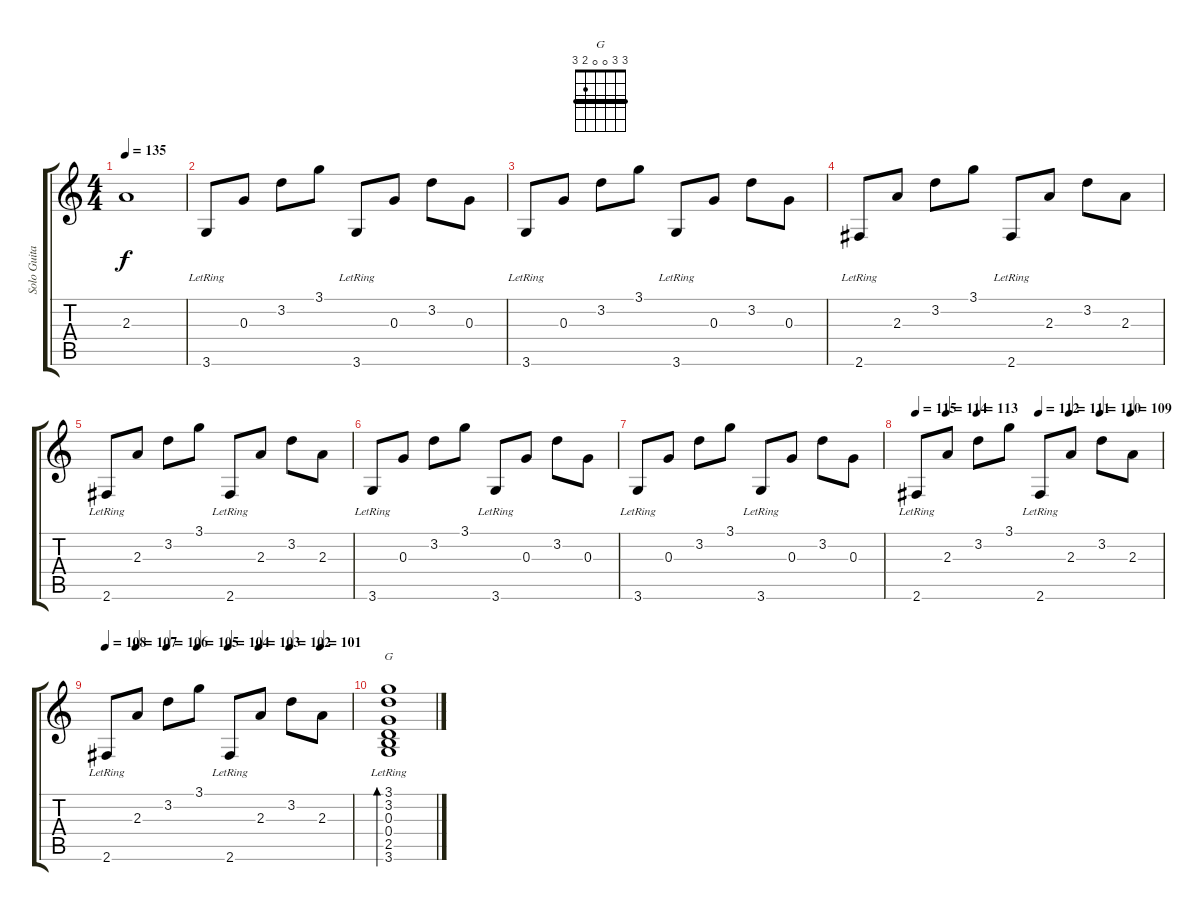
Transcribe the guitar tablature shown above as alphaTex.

\track ("Solo Guitar" "Solo Guita") {instrument acousticguitarnylon}
\staff {score tabs}
\tuning (E4 B3 G3 D3 A2 E2) {hide}
\chord ("G" 3 3 0 0 2 3) {barre 3}
\ts (4 4)
\tempo 135
\clef g2
\ks c
2.3{t}.1{dy f} |
3.6{lr}.8 0.3.8 3.2.8 3.1.8 3.6{lr}.8 0.3.8 3.2.8 0.3.8 |
3.6{lr}.8 0.3.8 3.2.8 3.1.8 3.6{lr}.8 0.3.8 3.2.8 0.3.8 |
2.6{lr}.8 2.3.8 3.2.8 3.1.8 2.6{lr}.8 2.3.8 3.2.8 2.3.8 |
2.6{lr}.8 2.3.8 3.2.8 3.1.8 2.6{lr}.8 2.3.8 3.2.8 2.3.8 |
3.6{lr}.8 0.3.8 3.2.8 3.1.8 3.6{lr}.8 0.3.8 3.2.8 0.3.8 |
3.6{lr}.8 0.3.8 3.2.8 3.1.8 3.6{lr}.8 0.3.8 3.2.8 0.3.8 |
\tempo 115
\tempo (114 0.125)
\tempo (113 0.25)
\tempo (112 0.5)
\tempo (111 0.625)
\tempo (110 0.75)
\tempo (109 0.875)
2.6{lr}.8 2.3.8 3.2.8 3.1.8 2.6{lr}.8 2.3.8 3.2.8 2.3.8 |
\tempo 108
\tempo (107 0.125)
\tempo (106 0.25)
\tempo (105 0.375)
\tempo (104 0.5)
\tempo (103 0.625)
\tempo (102 0.75)
\tempo (101 0.875)
2.6{lr}.8 2.3.8 3.2.8 3.1.8 2.6{lr}.8 2.3.8 3.2.8 2.3.8 |
(3.1{lr} 3.2{lr} 0.3{lr} 0.4{lr} 2.5{lr} 3.6{lr}).1{bd 480 ch "G"}
